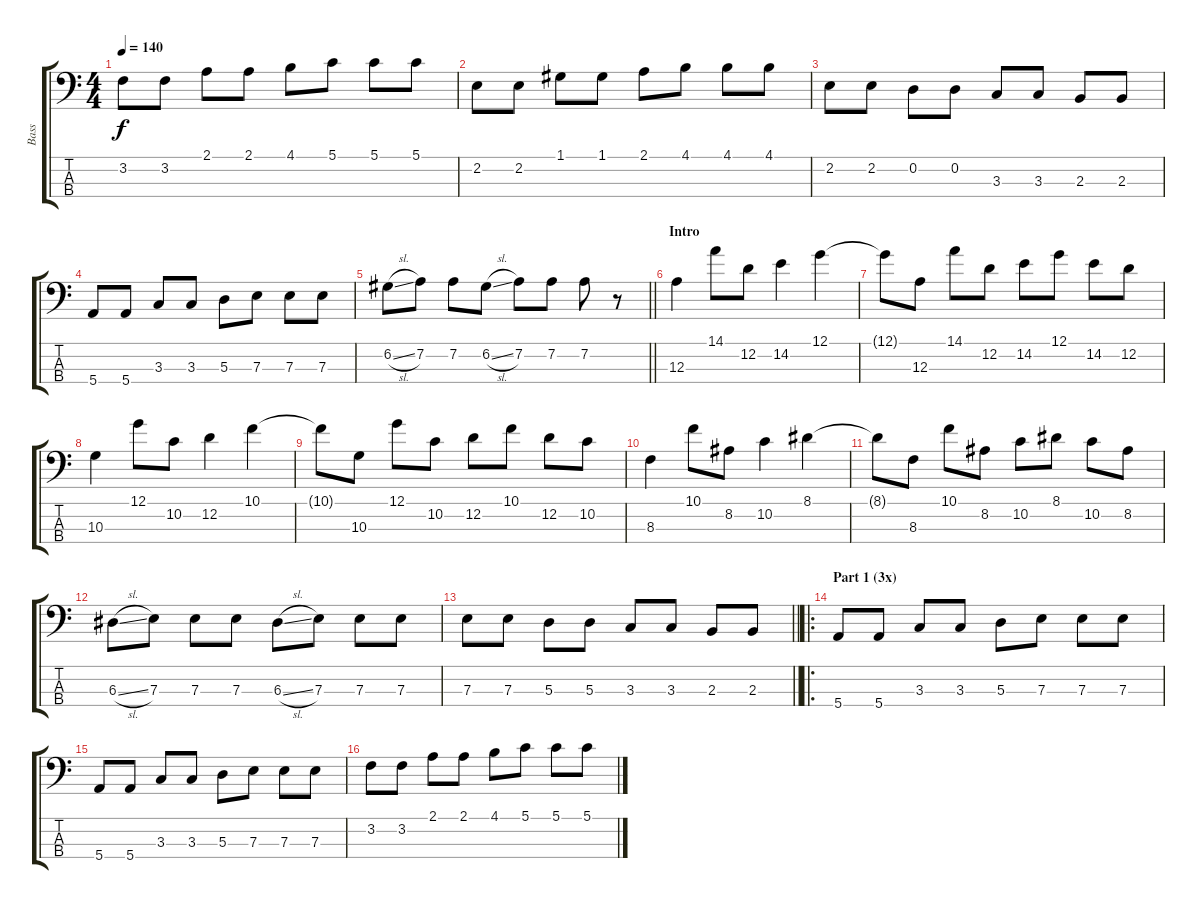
\track ("Bass" "Bass") {instrument electricbassfinger}
\staff {score tabs}
\tuning (G2 D2 A1 E1) {hide}
\ts (4 4)
\tempo 140
\clef f4
\ks c
3.2.8{dy f} 3.2.8 2.1.8 2.1.8 4.1.8 5.1.8 5.1.8 5.1.8 |
2.2.8 2.2.8 1.1.8 1.1.8 2.1.8 4.1.8 4.1.8 4.1.8 |
2.2.8 2.2.8 0.2.8 0.2.8 3.3.8 3.3.8 2.3.8 2.3.8 |
5.4.8 5.4.8 3.3.8 3.3.8 5.3.8 7.3.8 7.3.8 7.3.8 |
\barLineRight lightlight
6.2{sl}.8 7.2.8 7.2.8 6.2{sl}.8 7.2.8 7.2.8 7.2.8 r.8 |
\section ("" "Intro")
12.3.4 14.1.8 12.2.8 14.2.4 12.1.4 |
12.1{t}.8 12.3.8 14.1.8 12.2.8 14.2.8 12.1.8 14.2.8 12.2.8 |
10.3.4 12.1.8 10.2.8 12.2.4 10.1.4 |
10.1{t}.8 10.3.8 12.1.8 10.2.8 12.2.8 10.1.8 12.2.8 10.2.8 |
8.3.4 10.1.8 8.2.8 10.2.4 8.1.4 |
8.1{t}.8 8.3.8 10.1.8 8.2.8 10.2.8 8.1.8 10.2.8 8.2.8 |
6.3{sl}.8 7.3.8 7.3.8 7.3.8 6.3{sl}.8 7.3.8 7.3.8 7.3.8 |
\barLineRight lightlight
7.3.8 7.3.8 5.3.8 5.3.8 3.3.8 3.3.8 2.3.8 2.3.8 |
\ro
\section ("" "Part 1 (3x)")
5.4.8 5.4.8 3.3.8 3.3.8 5.3.8 7.3.8 7.3.8 7.3.8 |
5.4.8 5.4.8 3.3.8 3.3.8 5.3.8 7.3.8 7.3.8 7.3.8 |
3.2.8 3.2.8 2.1.8 2.1.8 4.1.8 5.1.8 5.1.8 5.1.8
